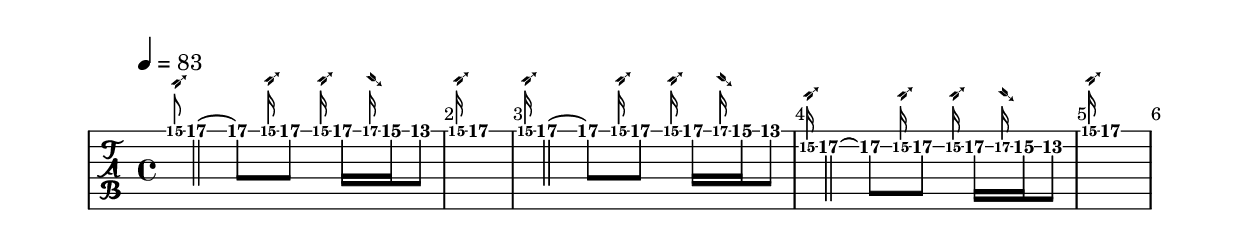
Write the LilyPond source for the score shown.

\version "2.20.0"

\include "../../../../macros/macros.ly"
\version "2.20.0"

song_tempo = 83

ma = {
  < a, e>8      < a, e>8
  < a, fis>8   < a, fis>8
  < a, e>8      < a, e>8
  < a, fis>8   < a, fis>8

}

mb = {
  <d' a'>1
}



rhythm = {
  \ma \ma \ma \ma
  \mb
}

lead = {
  \relative c'' {
    \override Score.SpacingSpanner.shortest-duration-space = #4.0

    % mes 1
    %\grace g'8^\markup { \char ##x2197 " 1 "  }     a2~
    \mypull g'8 a2~
    a8
    %\grace g16^\markup {\char ##x2197 "1"}    a8
    \mypull g16 a8
    %\grace g16^\markup {\char ##x2197 "1"}    a16
    \mypull g16 a16
    %\grace a16^\markup {\char ##x2198 "1"}    g16
    \myrelease a16 g16


    f8

    |
    % mes 2
    %\grace g16^\markup {\char ##x2197 "1"} a1
    \mypull g16 a1

    |
    % mes 3
    %\grace g16^\markup {\char ##x2197 "1"}     a2~
    \mypull g16 a2~
    a8
    %\grace g16^\markup {\char ##x2197 "1"}    a8
    \mypull g16 a8
    %\grace g16^\markup {\char ##x2197 "1"}    a16
    \mypull g16 a16
    %\grace a16^\markup {\char ##x2198 "1"}    g16
    \myrelease a16 g16
    f8

    |
    % mes 4
    %\grace d16\2^\markup {\char ##x2197 "1"}    e2~\2
    \mypull d16\2 e2~\2
    e8\2
    %\grace d16\2^\markup {\char ##x2197 "1"}    e8\2
    \mypull d16\2 e8\2
    %\grace d16\2^\markup {\char ##x2197 "1"}    e16\2
    \mypull d16\2 e16\2
    %\grace e16\2^\markup {\char ##x2198 "1"}    d16\2
    \myrelease e16\2 d16\2
    c8\2
    |
    % mes 5
    %\grace g'16\1^\markup {\char ##x2197 "1"}     a1\1
    \mypull g'16\1 a1\1

  }
}

drumbar =  \drummode {  bassdrum4 hihat4  bassdrum hihat }


drumbarhh =  \drummode {
    \repeat unfold 8 hihat8
}


nb_mesure = 5

drumbars = {
    \repeat unfold \nb_mesure { \drumbar }
}

drumbarshh = {
    \repeat unfold \nb_mesure { \drumbarhh }
}


\paper {
    #(include-special-characters)
    indent = 0\mm
    line-width = 180\mm
    oddHeaderMarkup = ""
    evenHeaderMarkup = ""
    oddFooterMarkup = ""
    evenFooterMarkup = ""

    #(add-text-replacements!
    '(
    ("100" . "hundred")
    ("dpi" . "dots per inch")
    ))

}


\score {
    <<
    \new TabStaff {
        \tempo 4 = \song_tempo
        \tabFullNotation
        \override Score.BarNumber.break-visibility = ##(#t #t #t)
        \lead
    }

    >>

    \layout {}
}

